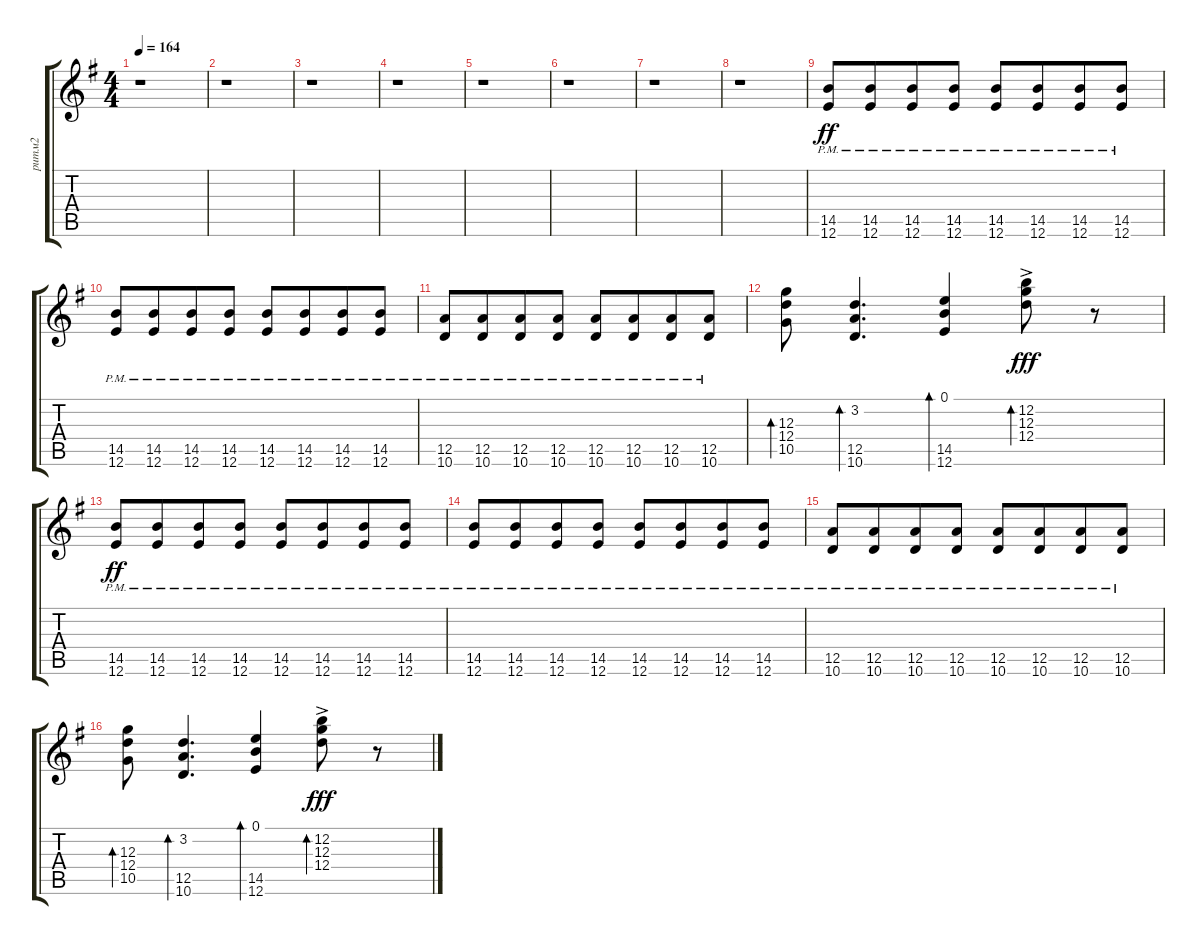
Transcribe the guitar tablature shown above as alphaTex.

\track ("ритм2" "ритм2") {instrument overdrivenguitar}
\staff {score tabs}
\tuning (E4 B3 G3 D3 A2 E2) {hide}
\ts (4 4)
\tempo 164
\clef g2
\ks eminor
r.1{dy ff} |
r.1 |
r.1 |
r.1 |
r.1 |
r.1 |
r.1 |
r.1 |
(14.5{pm} 12.6{pm}).8 (14.5{pm} 12.6{pm}).8{beam merge} (14.5{pm} 12.6{pm}).8 (14.5{pm} 12.6{pm}).8 (14.5{pm} 12.6{pm}).8 (14.5{pm} 12.6{pm}).8{beam merge} (14.5{pm} 12.6{pm}).8 (14.5{pm} 12.6{pm}).8 |
(14.5{pm} 12.6{pm}).8 (14.5{pm} 12.6{pm}).8{beam merge} (14.5{pm} 12.6{pm}).8 (14.5{pm} 12.6{pm}).8 (14.5{pm} 12.6{pm}).8 (14.5{pm} 12.6{pm}).8{beam merge} (14.5{pm} 12.6{pm}).8 (14.5{pm} 12.6{pm}).8 |
(12.5{pm} 10.6{pm}).8 (12.5{pm} 10.6{pm}).8{beam merge} (12.5{pm} 10.6{pm}).8 (12.5{pm} 10.6{pm}).8 (12.5{pm} 10.6{pm}).8 (12.5{pm} 10.6{pm}).8{beam merge} (12.5{pm} 10.6{pm}).8 (12.5{pm} 10.6{pm}).8 |
(12.3 12.4 10.5).8{bd 60} (3.2 12.5 10.6).4{d bd 60} (0.1 14.5 12.6).4{bd 60} (12.2{ac} 12.3{ac} 12.4{ac}).8{bd 60 dy fff} r.8 |
(14.5{pm} 12.6{pm}).8{dy ff} (14.5{pm} 12.6{pm}).8{beam merge} (14.5{pm} 12.6{pm}).8 (14.5{pm} 12.6{pm}).8 (14.5{pm} 12.6{pm}).8 (14.5{pm} 12.6{pm}).8{beam merge} (14.5{pm} 12.6{pm}).8 (14.5{pm} 12.6{pm}).8 |
(14.5{pm} 12.6{pm}).8 (14.5{pm} 12.6{pm}).8{beam merge} (14.5{pm} 12.6{pm}).8 (14.5{pm} 12.6{pm}).8 (14.5{pm} 12.6{pm}).8 (14.5{pm} 12.6{pm}).8{beam merge} (14.5{pm} 12.6{pm}).8 (14.5{pm} 12.6{pm}).8 |
(12.5{pm} 10.6{pm}).8 (12.5{pm} 10.6{pm}).8{beam merge} (12.5{pm} 10.6{pm}).8 (12.5{pm} 10.6{pm}).8 (12.5{pm} 10.6{pm}).8 (12.5{pm} 10.6{pm}).8{beam merge} (12.5{pm} 10.6{pm}).8 (12.5{pm} 10.6{pm}).8 |
(12.3 12.4 10.5).8{bd 60} (3.2 12.5 10.6).4{d bd 60} (0.1 14.5 12.6).4{bd 60} (12.2{ac} 12.3{ac} 12.4{ac}).8{bd 60 dy fff} r.8
